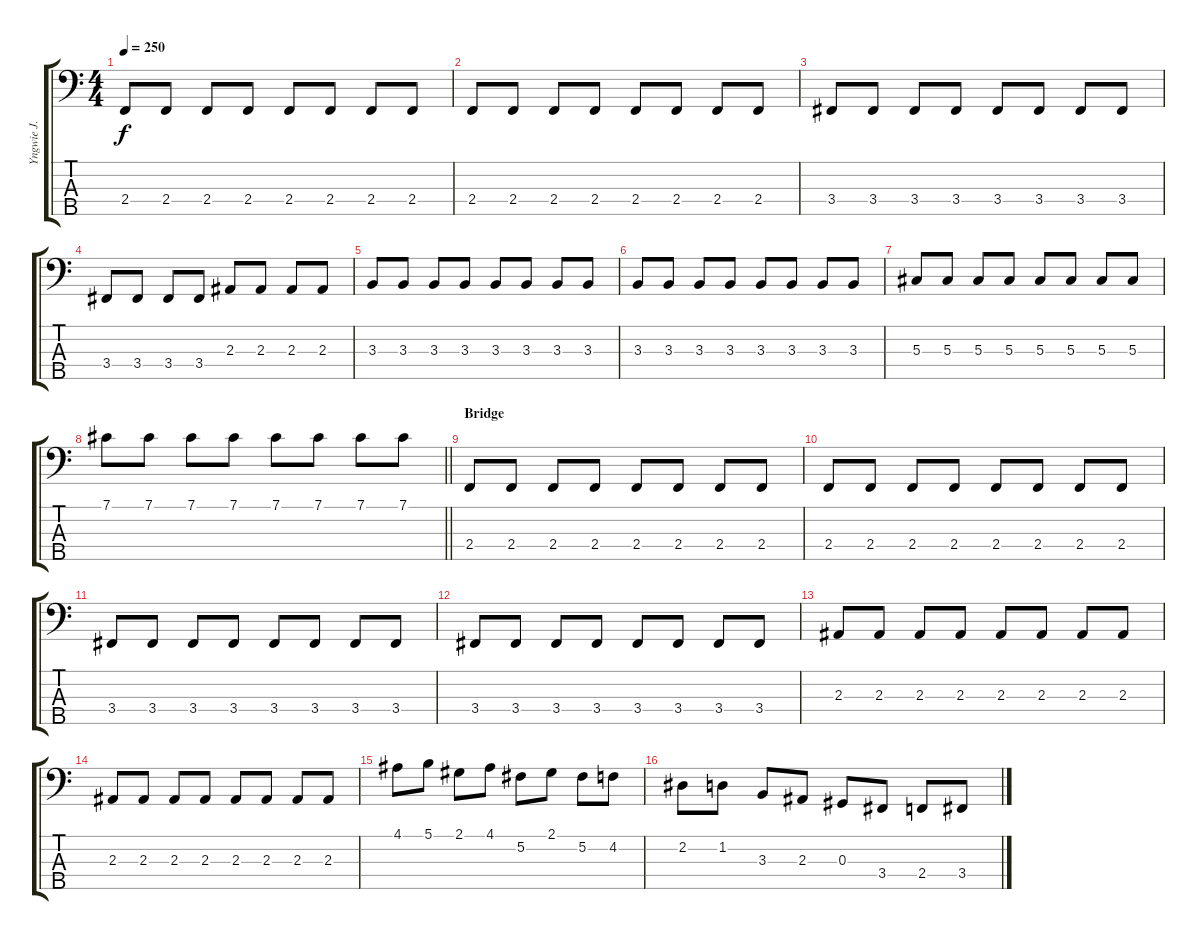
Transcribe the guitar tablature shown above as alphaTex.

\track ("Yngwie J. Malmsteen" "Yngwie J. ") {instrument electricbassfinger}
\staff {score tabs}
\tuning (Gb2 Db2 Ab1 Eb1 Bb0) {hide}
\ts (4 4)
\tempo 250
\clef f4
\ks c
2.4.8{dy f} 2.4.8 2.4.8 2.4.8 2.4.8 2.4.8 2.4.8 2.4.8 |
2.4.8 2.4.8 2.4.8 2.4.8 2.4.8 2.4.8 2.4.8 2.4.8 |
3.4.8 3.4.8 3.4.8 3.4.8 3.4.8 3.4.8 3.4.8 3.4.8 |
3.4.8 3.4.8 3.4.8 3.4.8 2.3.8 2.3.8 2.3.8 2.3.8 |
3.3.8 3.3.8 3.3.8 3.3.8 3.3.8 3.3.8 3.3.8 3.3.8 |
3.3.8 3.3.8 3.3.8 3.3.8 3.3.8 3.3.8 3.3.8 3.3.8 |
5.3.8 5.3.8 5.3.8 5.3.8 5.3.8 5.3.8 5.3.8 5.3.8 |
\barLineRight lightlight
7.1.8 7.1.8 7.1.8 7.1.8 7.1.8 7.1.8 7.1.8 7.1.8 |
\section ("" "Bridge")
2.4.8 2.4.8 2.4.8 2.4.8 2.4.8 2.4.8 2.4.8 2.4.8 |
2.4.8 2.4.8 2.4.8 2.4.8 2.4.8 2.4.8 2.4.8 2.4.8 |
3.4.8 3.4.8 3.4.8 3.4.8 3.4.8 3.4.8 3.4.8 3.4.8 |
3.4.8 3.4.8 3.4.8 3.4.8 3.4.8 3.4.8 3.4.8 3.4.8 |
2.3.8 2.3.8 2.3.8 2.3.8 2.3.8 2.3.8 2.3.8 2.3.8 |
2.3.8 2.3.8 2.3.8 2.3.8 2.3.8 2.3.8 2.3.8 2.3.8 |
4.1.8 5.1.8 2.1.8 4.1.8 5.2.8 2.1.8 5.2.8 4.2.8 |
2.2.8 1.2.8 3.3.8 2.3.8 0.3.8 3.4.8 2.4.8 3.4.8
